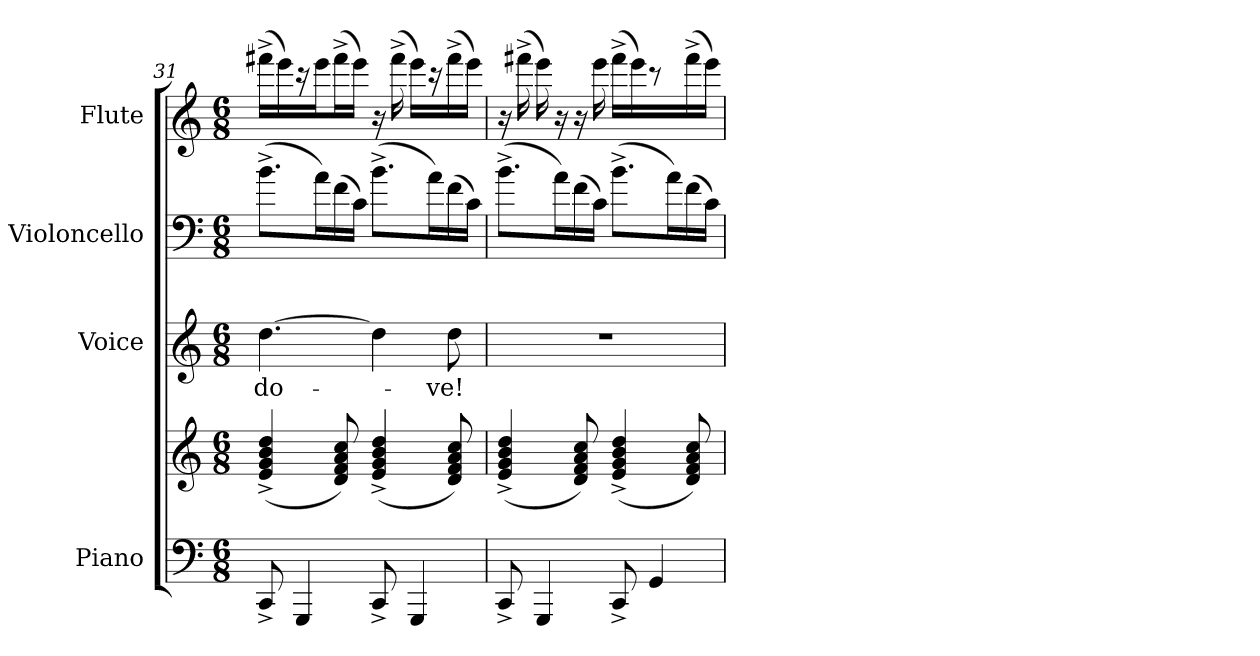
**kern	**kern	**kern	**text	**kern	**kern
*part4	*part4	*part3	*part3	*part2	*part1
*staff5	*staff4	*staff3	*staff3	*staff2	*staff1
*I"Piano	*	*I"Voice	*	*I"Violoncello	*I"Flute
*I'Pno.	*	*	*	*I'Vc.	*I'Fl.
*clefF4	*clefG2	*clefG2	*	*clefF4	*clefG2
*k[]	*k[]	*k[]	*	*k[]	*k[]
*C:	*C:	*C:	*	*C:	*C:
*M6/8	*M6/8	*M6/8	*	*M6/8	*M6/8
=31	=31	=31	=31	=31	=31
!	!	!	!LO:LY:b:color=#000000	!	!
8CC^i/	(4ei/^ 4gi^ 4bi^ 4ddi^	[>4.ddi\	-do-	(8.b^i\L	(16fff#X^i\LL
.	.	.	.	.	16eeei\)
4GGGi/	.	.	.	.	16r
.	.	.	.	16ai\L)	16eeei\J
.	8di/ 8fi 8ai 8cci)	.	.	(16fi\	(16fff#^i\L
.	.	.	.	16ci\JJ)	16eeei\JJ)
8CC^i/	(4ei/^ 4gi^ 4bi^ 4ddi^	4ddi\]	.	(8.b^i\L	16r
.	.	.	.	.	(16fff#^i\
4GGGi/	.	.	.	.	16eeei\LL)
.	.	.	.	16ai\L)	16r
!	!	!	!LO:LY:b:color=#000000	!	!
.	8di/ 8fi 8ai 8cci)	8ddi\	-ve!	(16fi\	(16fff#^i\
.	.	.	.	16ci\JJ)	16eeei\JJ)
=32	=32	=32	=32	=32	=32
!	!	!LO:N:vis=1	!	!	!
8CC^i/	(4ei/^ 4gi^ 4bi^ 4ddi^	2.r	.	(8.b^i\L	16r
.	.	.	.	.	(16fff#X^i\
4GGGi/	.	.	.	.	16eeei\)
.	.	.	.	16ai\L)	16r
.	8di/ 8fi 8ai 8cci)	.	.	(16fi\	16r
.	.	.	.	16ci\JJ)	16eeei\
8CC^i/	(4ei/^ 4gi^ 4bi^ 4ddi^	.	.	(8.b^i\L	(16fff#^i\LL
.	.	.	.	.	16eeei\J)
4GGi/	.	.	.	.	8r
.	.	.	.	16ai\L)	.
.	8di/ 8fi 8ai 8cci)	.	.	(16fi\	(16fff#^i\L
.	.	.	.	16ci\JJ)	16eeei\JJ)
=	=	=	=	=	=
*-	*-	*-	*-	*-	*-
